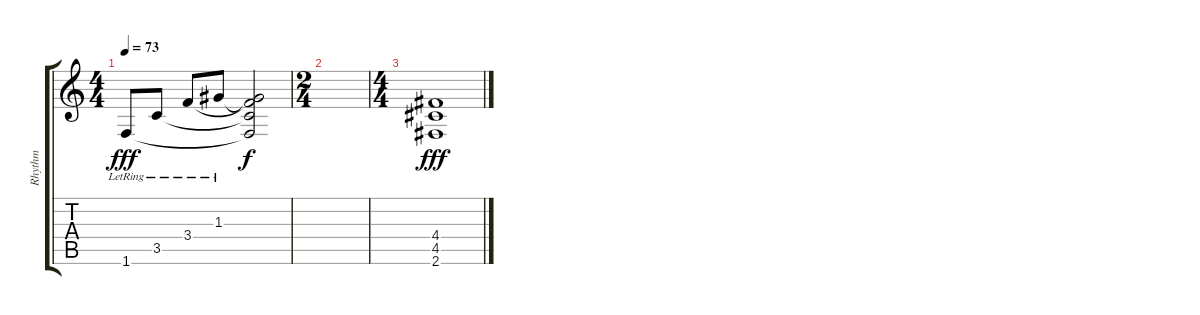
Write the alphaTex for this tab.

\track ("Rhythm" "Rhythm") {instrument acousticguitarnylon}
\staff {score tabs}
\tuning (E4 B3 G3 D3 A2 E2) {hide}
\ts (4 4)
\tempo 73
\clef g2
\ks c
1.6{lr}.8{dy fff} 3.5{lr}.8 3.4{lr}.8 1.3{lr}.8 (1.3{t} 3.4{t} 3.5{t} 1.6{t}).2{dy f} |
\ts (2 4)
|
\ts (4 4)
(4.4 4.5 2.6).1{dy fff}
